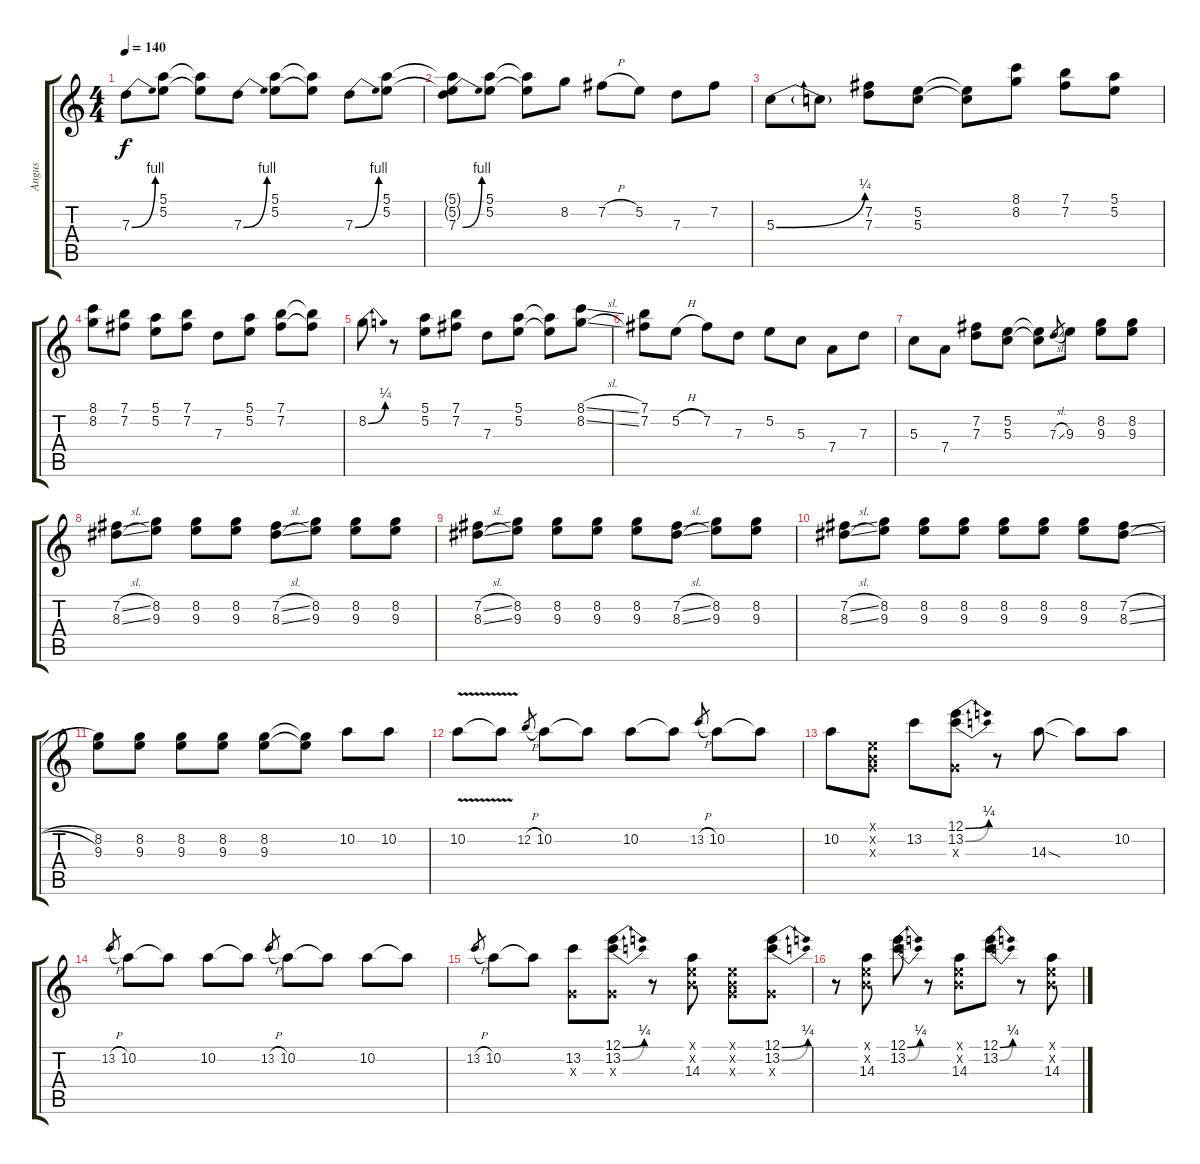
\track ("Angus" "Angus") {instrument overdrivenguitar}
\staff {score tabs}
\tuning (E4 B3 G3 D3 A2 E2) {hide}
\ts (4 4)
\tempo 140
\clef g2
\ks c
7.3{be (bend 0 0 60 4)}.8{dy f} (5.1 5.2).8 (5.1{t} 5.2{t}).8 7.3{be (bend 0 0 60 4)}.8 (5.1 5.2).8 (5.1{t} 5.2{t}).8 7.3{be (bend 0 0 60 4)}.8 (5.1 5.2).8 |
(5.1{t} 5.2{t} 7.3{be (bend 0 0 60 4)}).8 (5.1 5.2).8 (5.1{t} 5.2{t}).8 8.2.8 7.2{h}.8 5.2.8 7.3.8 7.2.8 |
5.3{be (bend 0 0 60 1)}.8 5.3{t}.8 (7.2 7.3).8 (5.2 5.3).8 (5.2{t} 5.3{t}).8 (8.1 8.2).8 (7.1 7.2).8 (5.1 5.2).8 |
(8.1 8.2).8 (7.1 7.2).8 (5.1 5.2).8 (7.1 7.2).8 7.3.8 (5.1 5.2).8 (7.1 7.2).8 (7.1{t} 7.2{t}).8 |
8.2{be (bend 0 0 60 1)}.8 r.8 (5.1 5.2).8 (7.1 7.2).8 7.3.8 (5.1 5.2).8 (5.1{t} 5.2{t}).8 (8.1{sl} 8.2{sl}).8 |
(7.1 7.2).8 5.2{h}.8 7.2.8 7.3.8 5.2.8 5.3.8 7.4.8 7.3.8 |
5.3.8 7.4.8 (7.2 7.3).8 (5.2 5.3).8 (5.2{t} 5.3{t}).8 7.3{sl}.8{gr} 9.3.8 (8.2 9.3).8 (8.2 9.3).8 |
(7.2{sl} 8.3{sl}).8 (8.2 9.3).8 (8.2 9.3).8 (8.2 9.3).8 (7.2{sl} 8.3{sl}).8 (8.2 9.3).8 (8.2 9.3).8 (8.2 9.3).8 |
(7.2{sl} 8.3{sl}).8 (8.2 9.3).8 (8.2 9.3).8 (8.2 9.3).8 (8.2 9.3).8 (7.2{sl} 8.3{sl}).8 (8.2 9.3).8 (8.2 9.3).8 |
(7.2{sl} 8.3{sl}).8 (8.2 9.3).8 (8.2 9.3).8 (8.2 9.3).8 (8.2 9.3).8 (8.2 9.3).8 (8.2 9.3).8 (7.2{sl} 8.3{sl}).8 |
(8.2 9.3).8 (8.2 9.3).8 (8.2 9.3).8 (8.2 9.3).8 (8.2 9.3).8 (8.2{t} 9.3{t}).8 10.2.8 10.2.8 |
10.2{v}.8 10.2{t}.8 12.2{h}.8{gr} 10.2.8 10.2{t}.8 10.2.8 10.2{t}.8 13.2{h}.8{gr} 10.2.8 10.2{t}.8 |
10.2.8 (0.1{x} 0.2{x} 0.3{x}).8 13.2.8 (12.1{be (bend 0 0 60 1)} 13.2{be (bend 0 0 60 1)} 0.3{x}).8 r.8 14.3{sod}.8 14.3{t}.8 10.2.8 |
13.2{h}.8{gr} 10.2.8 10.2{t}.8 10.2.8 10.2{t}.8 13.2{h}.8{gr} 10.2.8 10.2{t}.8 10.2.8 10.2{t}.8 |
13.2{h}.8{gr} 10.2.8 10.2{t}.8 (13.2 0.3{x}).8 (12.1{be (bend 0 0 60 1)} 13.2{be (bend 0 0 60 1)} 0.3{x}).8 r.8 (0.1{x} 0.2{x} 14.3).8 (0.1{x} 0.2{x} 0.3{x}).8 (12.1{be (bend 0 0 60 1)} 13.2{be (bend 0 0 60 1)} 0.3{x}).8 |
r.8 (0.1{x} 0.2{x} 14.3).8 (12.1{be (bend 0 0 60 1)} 13.2{be (bend 0 0 60 1)}).8 r.8 (0.1{x} 0.2{x} 14.3).8 (12.1{be (bend 0 0 60 1)} 13.2{be (bend 0 0 60 1)}).8 r.8 (0.1{x} 0.2{x} 14.3).8
